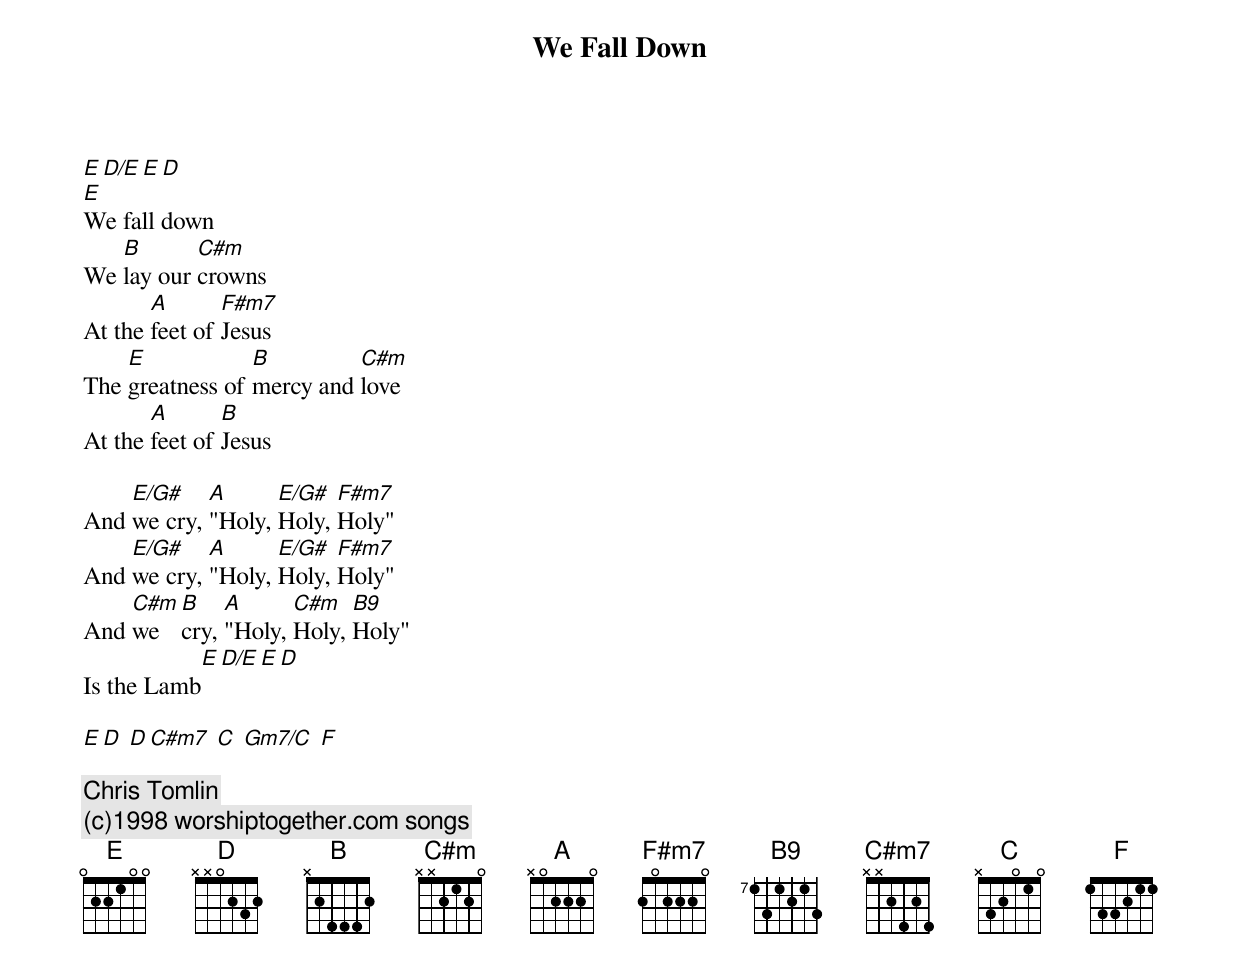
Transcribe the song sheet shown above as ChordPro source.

{title:We Fall Down}
[E][D/E][E][D]
[E]We fall down
We [B]lay our [C#m]crowns
At the [A]feet of [F#m7]Jesus
The [E]greatness of [B]mercy and [C#m]love
At the [A]feet of [B]Jesus

And [E/G#]we cry, [A]"Holy, [E/G#]Holy, [F#m7]Holy"
And [E/G#]we cry, [A]"Holy, [E/G#]Holy, [F#m7]Holy"
And [C#m]we [B]cry, [A]"Holy, [C#m]Holy, [B9]Holy"
Is the Lamb[E][D/E][E][D]

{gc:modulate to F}
[E][D] [D][C#m7] [C] [Gm7/C] [F]

{c:Chris Tomlin}
{c:(c)1998 worshiptogether.com songs}
